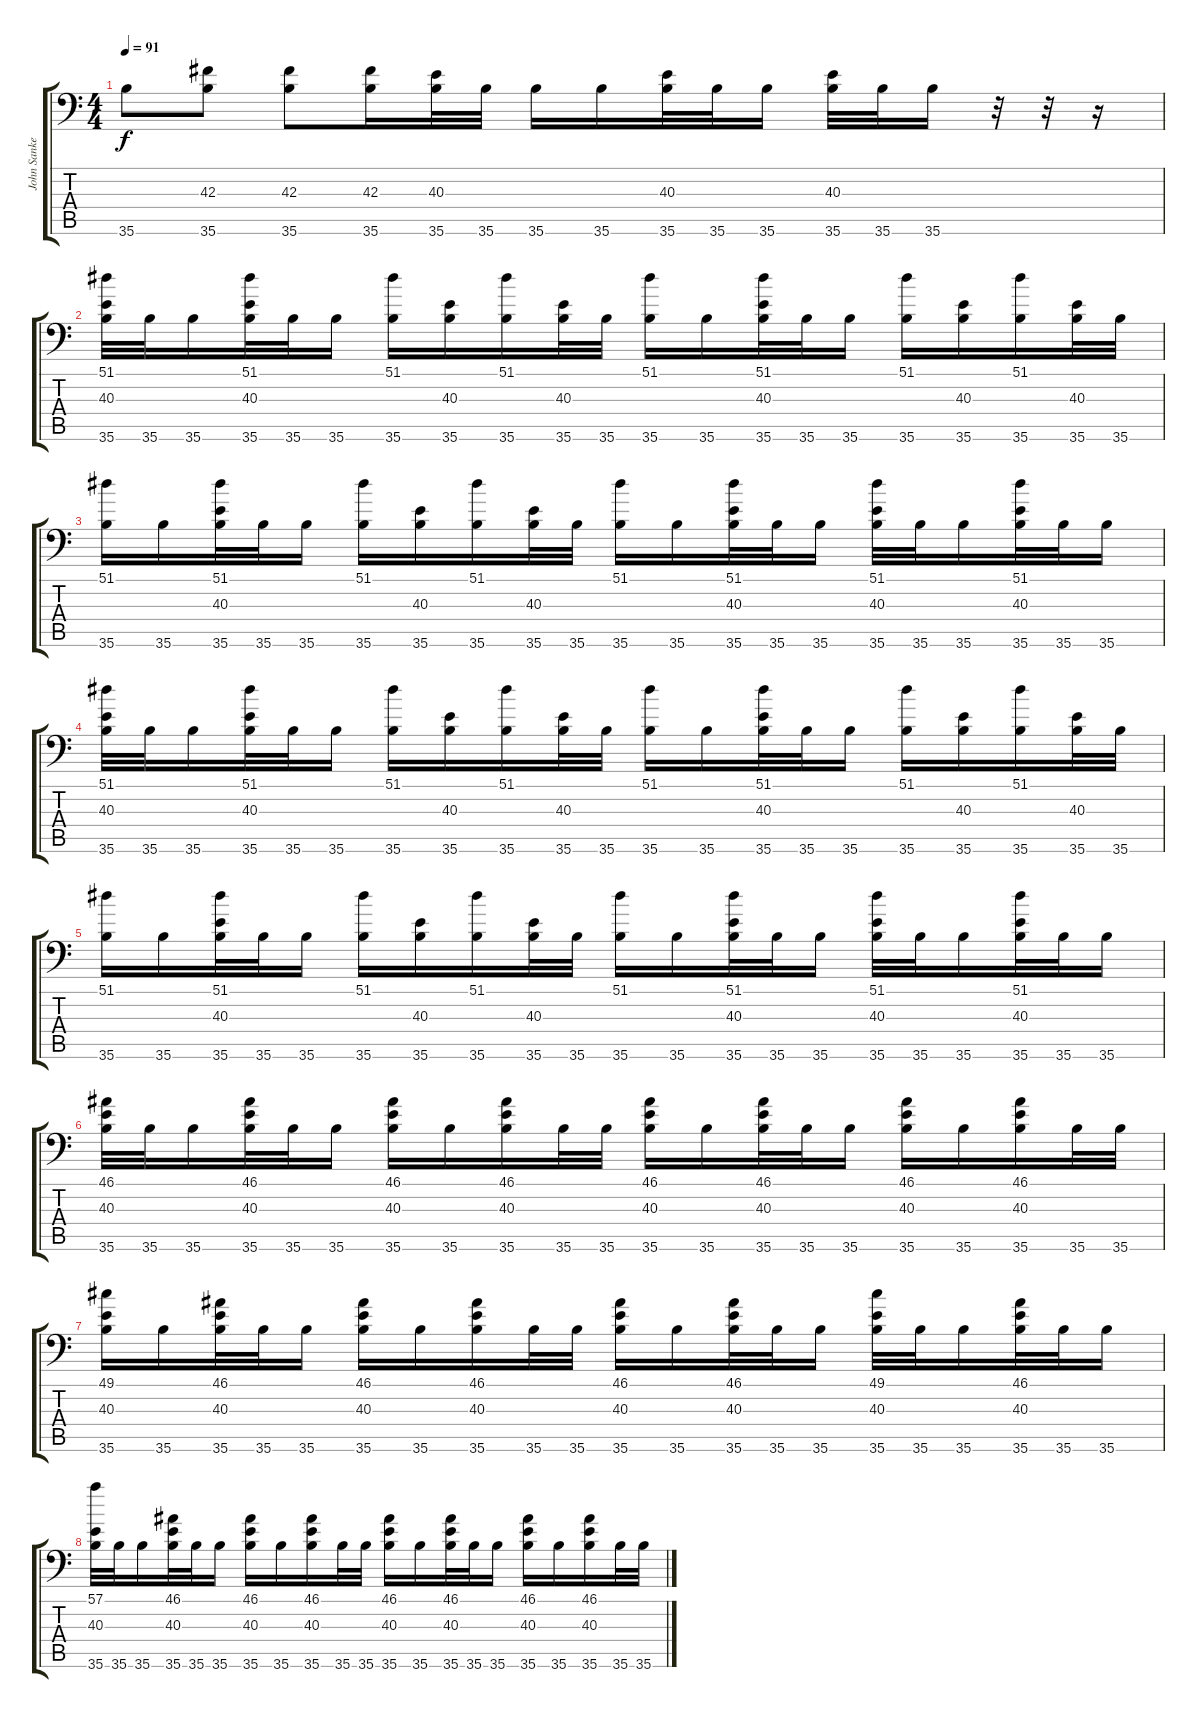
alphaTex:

\track ("John Sankey" "John Sanke") {instrument acousticgrandpiano}
\staff {score tabs}
\tuning (C-1 C-1 C-1 C-1 C-1 C-1) {hide}
\ts (4 4)
\tempo 91
\clef f4
\ks c
35.6.8{dy f} (42.3 35.6).8 (42.3 35.6).8 (42.3 35.6).16 (40.3 35.6).32 35.6.32 35.6.16 35.6.16 (40.3 35.6).32 35.6.32 35.6.16 (40.3 35.6).32 35.6.32 35.6.16 r.32 r.32 r.16 |
(51.1 40.3 35.6).32 35.6.32 35.6.16 (51.1 40.3 35.6).32 35.6.32 35.6.16 (51.1 35.6).16 (40.3 35.6).16 (51.1 35.6).16 (40.3 35.6).32 35.6.32 (51.1 35.6).16 35.6.16 (51.1 40.3 35.6).32 35.6.32 35.6.16 (51.1 35.6).16 (40.3 35.6).16 (51.1 35.6).16 (40.3 35.6).32 35.6.32 |
(51.1 35.6).16 35.6.16 (51.1 40.3 35.6).32 35.6.32 35.6.16 (51.1 35.6).16 (40.3 35.6).16 (51.1 35.6).16 (40.3 35.6).32 35.6.32 (51.1 35.6).16 35.6.16 (51.1 40.3 35.6).32 35.6.32 35.6.16 (51.1 40.3 35.6).32 35.6.32 35.6.16 (51.1 40.3 35.6).32 35.6.32 35.6.16 |
(51.1 40.3 35.6).32 35.6.32 35.6.16 (51.1 40.3 35.6).32 35.6.32 35.6.16 (51.1 35.6).16 (40.3 35.6).16 (51.1 35.6).16 (40.3 35.6).32 35.6.32 (51.1 35.6).16 35.6.16 (51.1 40.3 35.6).32 35.6.32 35.6.16 (51.1 35.6).16 (40.3 35.6).16 (51.1 35.6).16 (40.3 35.6).32 35.6.32 |
(51.1 35.6).16 35.6.16 (51.1 40.3 35.6).32 35.6.32 35.6.16 (51.1 35.6).16 (40.3 35.6).16 (51.1 35.6).16 (40.3 35.6).32 35.6.32 (51.1 35.6).16 35.6.16 (51.1 40.3 35.6).32 35.6.32 35.6.16 (51.1 40.3 35.6).32 35.6.32 35.6.16 (51.1 40.3 35.6).32 35.6.32 35.6.16 |
(46.1 40.3 35.6).32 35.6.32 35.6.16 (46.1 40.3 35.6).32 35.6.32 35.6.16 (46.1 40.3 35.6).16 35.6.16 (46.1 40.3 35.6).16 35.6.32 35.6.32 (46.1 40.3 35.6).16 35.6.16 (46.1 40.3 35.6).32 35.6.32 35.6.16 (46.1 40.3 35.6).16 35.6.16 (46.1 40.3 35.6).16 35.6.32 35.6.32 |
(49.1 40.3 35.6).16 35.6.16 (46.1 40.3 35.6).32 35.6.32 35.6.16 (46.1 40.3 35.6).16 35.6.16 (46.1 40.3 35.6).16 35.6.32 35.6.32 (46.1 40.3 35.6).16 35.6.16 (46.1 40.3 35.6).32 35.6.32 35.6.16 (49.1 40.3 35.6).32 35.6.32 35.6.16 (46.1 40.3 35.6).32 35.6.32 35.6.16 |
(57.1 40.3 35.6).32 35.6.32 35.6.16 (46.1 40.3 35.6).32 35.6.32 35.6.16 (46.1 40.3 35.6).16 35.6.16 (46.1 40.3 35.6).16 35.6.32 35.6.32 (46.1 40.3 35.6).16 35.6.16 (46.1 40.3 35.6).32 35.6.32 35.6.16 (46.1 40.3 35.6).16 35.6.16 (46.1 40.3 35.6).16 35.6.32 35.6.32
